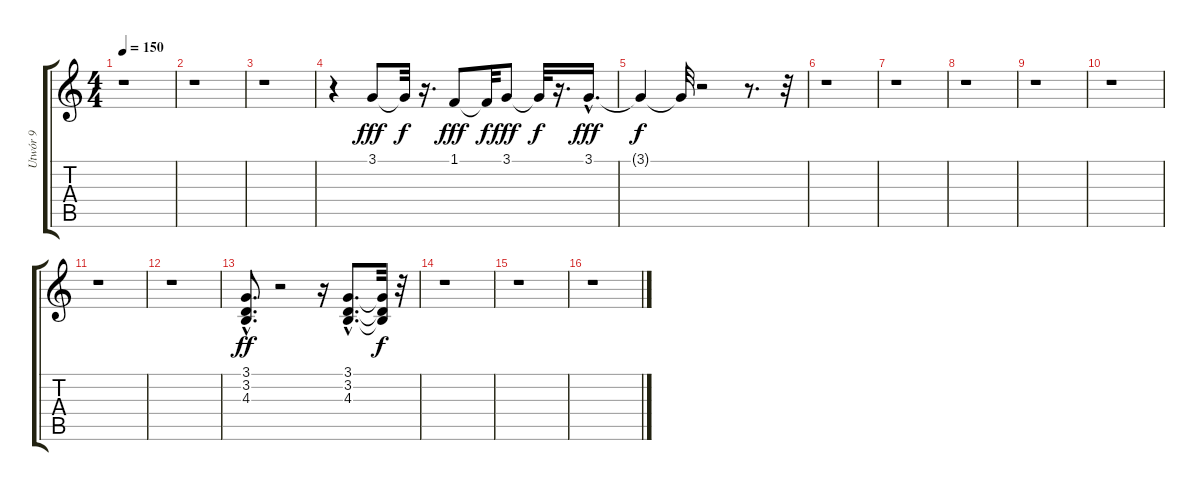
\track ("Utwór 9" "Utwór 9") {instrument brasssection}
\staff {score tabs}
\tuning (E4 B3 G3 D3 A2 E2) {hide}
\ts (4 4)
\tempo 150
\clef g2
\ks c
r.1{dy fff} |
r.1 |
r.1 |
r.4 3.1.8 3.1{t}.32{dy f} r.16{d} 1.1.8{dy fff} 1.1{t}.32{dy f} 3.1.8{dy fff} 3.1{t}.32{dy f} r.16{d} 3.1{hac}.16{d dy fff} |
3.1{t}.4{dy f} 3.1{t}.32 r.2 r.8{d} r.32 |
r.1 |
r.1 |
r.1 |
r.1 |
r.1 |
r.1 |
r.1 |
(3.1{hac} 3.2{hac} 4.3{hac}).8{d dy ff} r.2 r.16 (3.1{hac} 3.2{hac} 4.3{hac}).8{d} (3.1{t} 3.2{t} 4.3{t}).32{dy f} r.32 |
r.1 |
r.1 |
r.1
